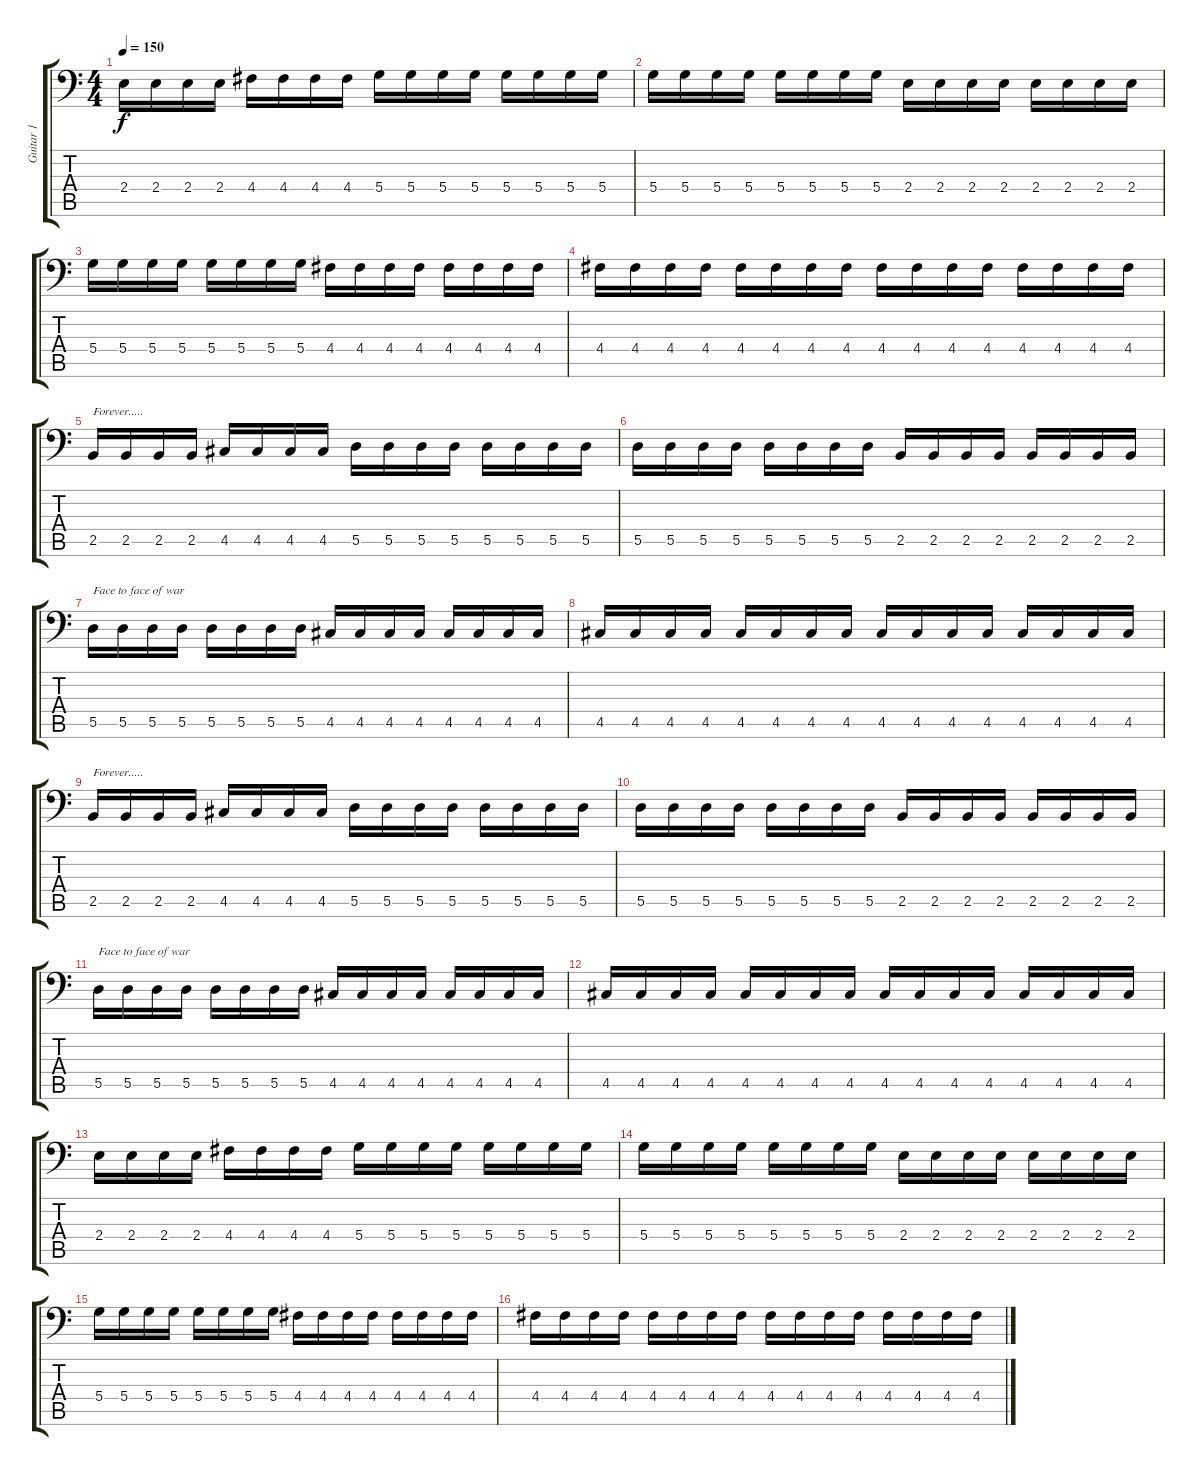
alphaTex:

\track ("Guitar 1" "Guitar 1") {instrument distortionguitar}
\staff {score tabs}
\tuning (E3 B2 G2 D2 A1 E1) {hide}
\ts (4 4)
\tempo 150
\clef f4
\ks c
2.4.16{dy f} 2.4.16 2.4.16 2.4.16 4.4.16 4.4.16 4.4.16 4.4.16 5.4.16 5.4.16 5.4.16 5.4.16 5.4.16 5.4.16 5.4.16 5.4.16 |
5.4.16 5.4.16 5.4.16 5.4.16 5.4.16 5.4.16 5.4.16 5.4.16 2.4.16 2.4.16 2.4.16 2.4.16 2.4.16 2.4.16 2.4.16 2.4.16 |
5.4.16 5.4.16 5.4.16 5.4.16 5.4.16 5.4.16 5.4.16 5.4.16 4.4.16 4.4.16 4.4.16 4.4.16 4.4.16 4.4.16 4.4.16 4.4.16 |
4.4.16 4.4.16 4.4.16 4.4.16 4.4.16 4.4.16 4.4.16 4.4.16 4.4.16 4.4.16 4.4.16 4.4.16 4.4.16 4.4.16 4.4.16 4.4.16 |
2.5.16{txt "Forever....."} 2.5.16 2.5.16 2.5.16 4.5.16 4.5.16 4.5.16 4.5.16 5.5.16 5.5.16 5.5.16 5.5.16 5.5.16 5.5.16 5.5.16 5.5.16 |
5.5.16 5.5.16 5.5.16 5.5.16 5.5.16 5.5.16 5.5.16 5.5.16 2.5.16 2.5.16 2.5.16 2.5.16 2.5.16 2.5.16 2.5.16 2.5.16 |
5.5.16{txt "Face to face of war"} 5.5.16 5.5.16 5.5.16 5.5.16 5.5.16 5.5.16 5.5.16 4.5.16 4.5.16 4.5.16 4.5.16 4.5.16 4.5.16 4.5.16 4.5.16 |
4.5.16 4.5.16 4.5.16 4.5.16 4.5.16 4.5.16 4.5.16 4.5.16 4.5.16 4.5.16 4.5.16 4.5.16 4.5.16 4.5.16 4.5.16 4.5.16 |
2.5.16{txt "Forever....."} 2.5.16 2.5.16 2.5.16 4.5.16 4.5.16 4.5.16 4.5.16 5.5.16 5.5.16 5.5.16 5.5.16 5.5.16 5.5.16 5.5.16 5.5.16 |
5.5.16 5.5.16 5.5.16 5.5.16 5.5.16 5.5.16 5.5.16 5.5.16 2.5.16 2.5.16 2.5.16 2.5.16 2.5.16 2.5.16 2.5.16 2.5.16 |
5.5.16{txt "Face to face of war"} 5.5.16 5.5.16 5.5.16 5.5.16 5.5.16 5.5.16 5.5.16 4.5.16 4.5.16 4.5.16 4.5.16 4.5.16 4.5.16 4.5.16 4.5.16 |
4.5.16 4.5.16 4.5.16 4.5.16 4.5.16 4.5.16 4.5.16 4.5.16 4.5.16 4.5.16 4.5.16 4.5.16 4.5.16 4.5.16 4.5.16 4.5.16 |
2.4.16 2.4.16 2.4.16 2.4.16 4.4.16 4.4.16 4.4.16 4.4.16 5.4.16 5.4.16 5.4.16 5.4.16 5.4.16 5.4.16 5.4.16 5.4.16 |
5.4.16 5.4.16 5.4.16 5.4.16 5.4.16 5.4.16 5.4.16 5.4.16 2.4.16 2.4.16 2.4.16 2.4.16 2.4.16 2.4.16 2.4.16 2.4.16 |
5.4.16 5.4.16 5.4.16 5.4.16 5.4.16 5.4.16 5.4.16 5.4.16 4.4.16 4.4.16 4.4.16 4.4.16 4.4.16 4.4.16 4.4.16 4.4.16 |
4.4.16 4.4.16 4.4.16 4.4.16 4.4.16 4.4.16 4.4.16 4.4.16 4.4.16 4.4.16 4.4.16 4.4.16 4.4.16 4.4.16 4.4.16 4.4.16
